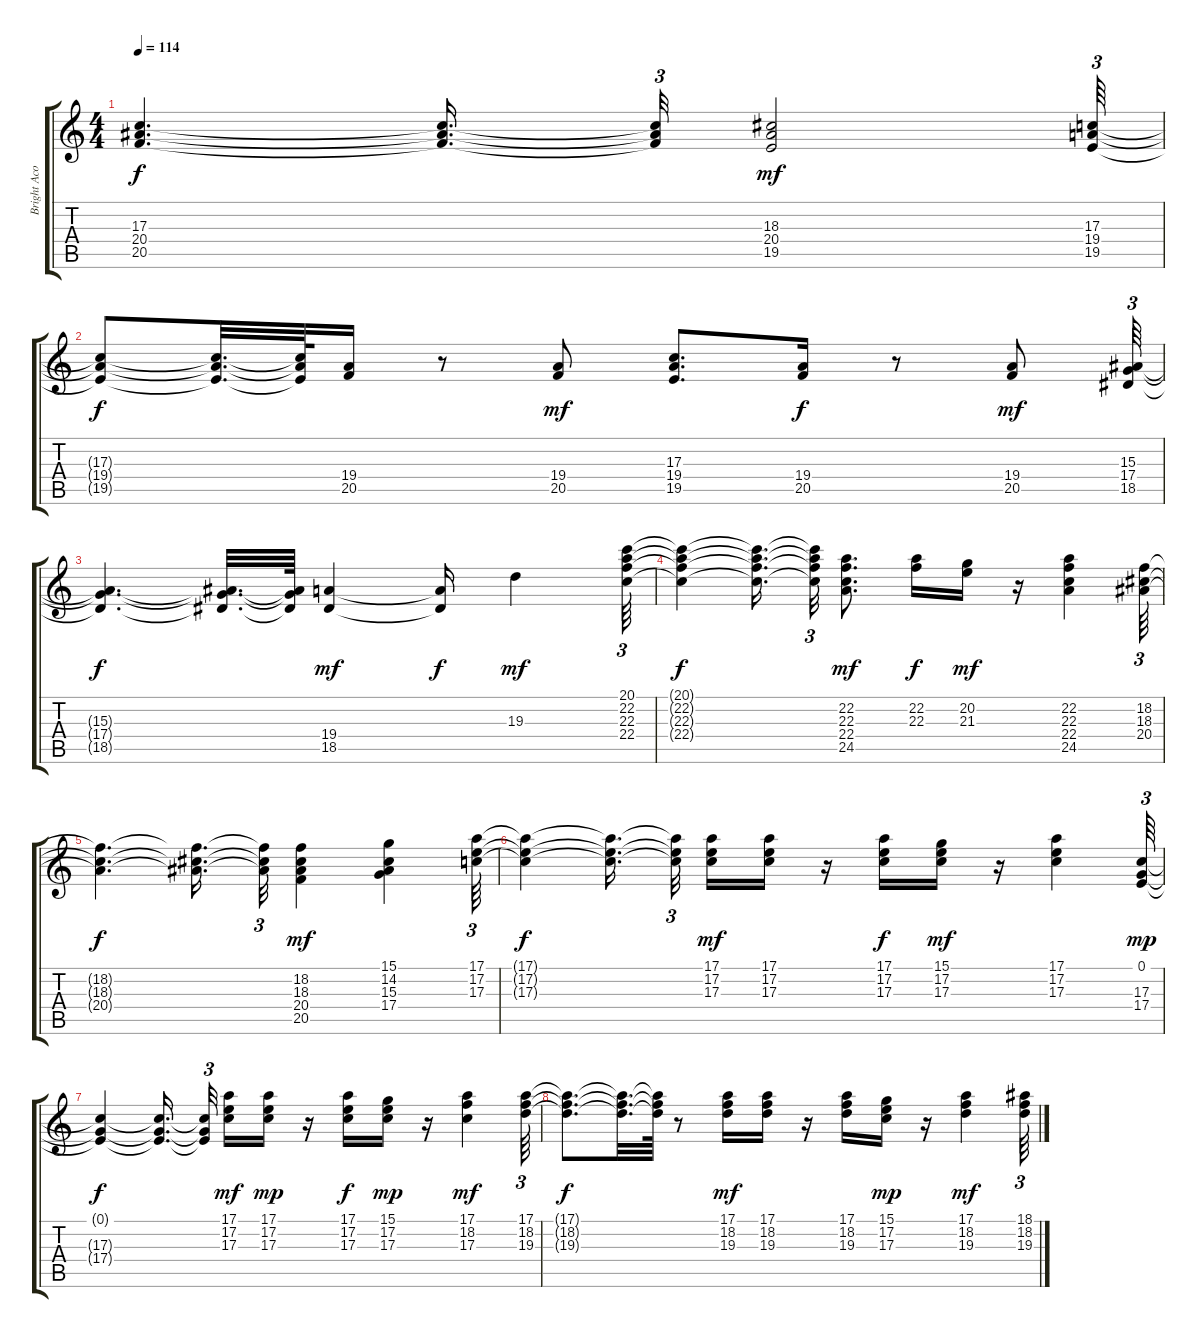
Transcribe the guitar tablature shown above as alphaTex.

\track ("Bright Acoustic Piano" "Bright Aco") {instrument brightacousticpiano}
\staff {score tabs}
\tuning (E4 B3 G3 D3 A2 E2) {hide}
\ts (4 4)
\tempo 114
\clef g2
\ks c
(17.3{t} 20.4{t} 20.5{t}).4{d dy f} (17.3{t} 20.4{t} 20.5{t}).16{d} (17.3{t} 20.4{t} 20.5{t}).32{tu (3 2)} (18.3 20.4 19.5).2{dy mf} (17.3 19.4 19.5).64{tu (3 2)} |
(17.3{t} 19.4{t} 19.5{t}).8{dy f} (17.3{t} 19.4{t} 19.5{t}).32{d} (17.3{t} 19.4{t} 19.5{t}).64 (19.4 20.5).16 r.8 (19.4 20.5).8{dy mf} (17.3 19.4 19.5).8{d} (19.4 20.5).16{dy f} r.8 (19.4 20.5).8{dy mf} (15.3 17.4 18.5).64{tu (3 2)} |
(15.3{t} 17.4{t} 18.5{t}).4{d dy f} (15.3{t} 17.4{t} 18.5{t}).32{d} (15.3{t} 17.4{t} 18.5{t}).64 (19.4 18.5).4{dy mf} (19.4{t} 18.5{t}).16{dy f} 19.3.4{dy mf} (20.1 22.2 22.3 22.4).64{tu (3 2)} |
(20.1{t} 22.2{t} 22.3{t} 22.4{t}).4{dy f} (20.1{t} 22.2{t} 22.3{t} 22.4{t}).16{d} (20.1{t} 22.2{t} 22.3{t} 22.4{t}).32{tu (3 2)} (22.2 22.3 22.4 24.5).8{d dy mf} (22.2 22.3).16{dy f} (20.2 21.3).16{dy mf} r.16 (22.2 22.3 22.4 24.5).4 (18.2 18.3 20.4).64{tu (3 2)} |
(18.2{t} 18.3{t} 20.4{t}).4{d dy f} (18.2{t} 18.3{t} 20.4{t}).16{d} (18.2{t} 18.3{t} 20.4{t}).32{tu (3 2)} (18.2 18.3 20.4 20.5).4{dy mf} (15.1 14.2 15.3 17.4).4 (17.1 17.2 17.3).64{tu (3 2)} |
(17.1{t} 17.2{t} 17.3{t}).4{dy f} (17.1{t} 17.2{t} 17.3{t}).16{d} (17.1{t} 17.2{t} 17.3{t}).32{tu (3 2)} (17.1 17.2 17.3).16{dy mf} (17.1 17.2 17.3).16 r.16 (17.1 17.2 17.3).16{dy f} (15.1 17.2 17.3).16{dy mf} r.16 (17.1 17.2 17.3).4 (0.1 17.3 17.4).64{tu (3 2) dy mp} |
(0.1{t} 17.3{t} 17.4{t}).4{dy f} (0.1{t} 17.3{t} 17.4{t}).16{d} (0.1{t} 17.3{t} 17.4{t}).32{tu (3 2)} (17.1 17.2 17.3).16{dy mf} (17.1 17.2 17.3).16{dy mp} r.16 (17.1 17.2 17.3).16{dy f} (15.1 17.2 17.3).16{dy mp} r.16 (17.1 18.2 17.3).4{dy mf} (17.1 18.2 19.3).64{tu (3 2)} |
(17.1{t} 18.2{t} 19.3{t}).8{d dy f} (17.1{t} 18.2{t} 19.3{t}).32{d} (17.1{t} 18.2{t} 19.3{t}).64 r.8 (17.1 18.2 19.3).16{dy mf} (17.1 18.2 19.3).16 r.16 (17.1 18.2 19.3).16 (15.1 17.2 17.3).16{dy mp} r.16 (17.1 18.2 19.3).4{dy mf} (18.1 18.2 19.3).64{tu (3 2)}
